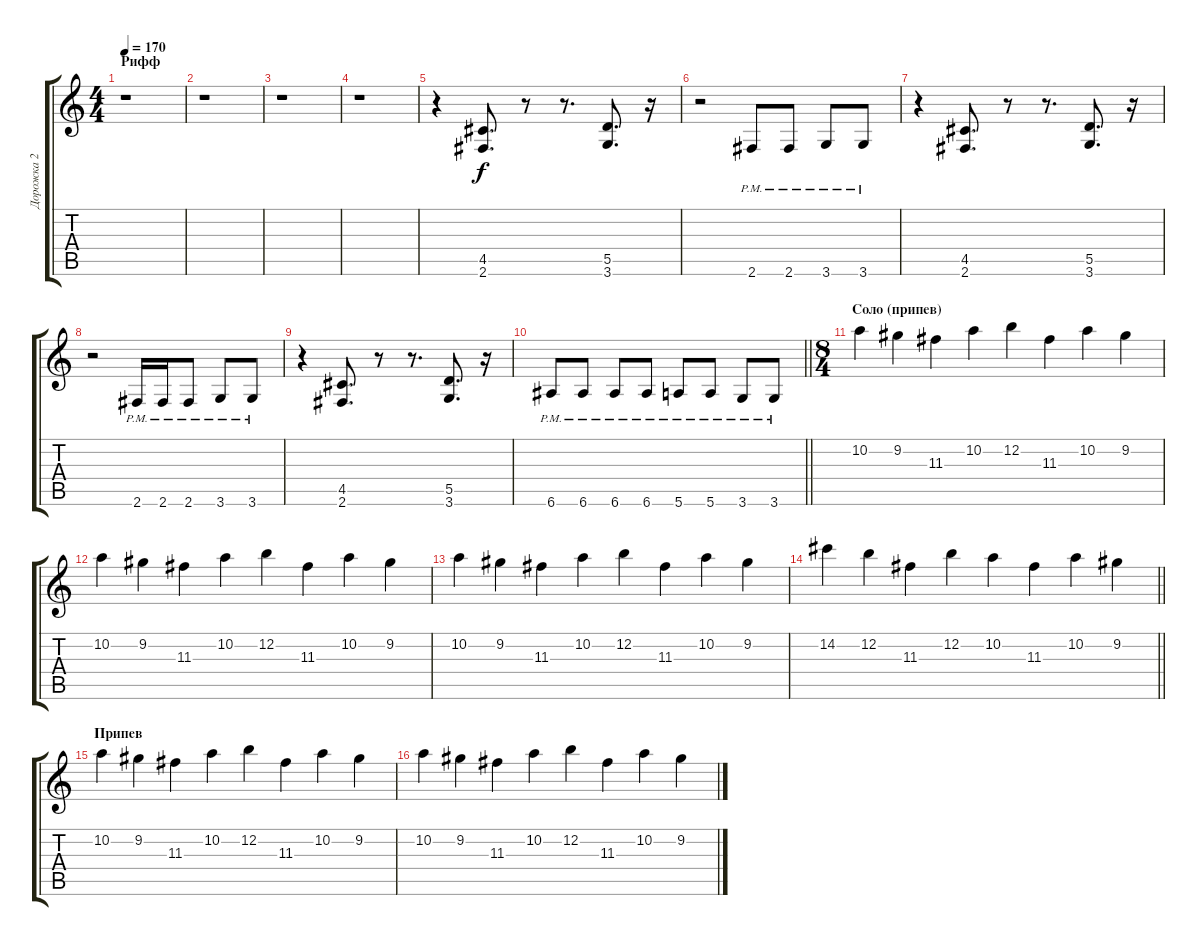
\track ("Дорожка 2" "Дорожка 2") {instrument distortionguitar}
\staff {score tabs}
\tuning (E4 B3 G3 D3 A2 E2) {hide}
\ts (4 4)
\section ("" "Рифф")
\tempo 170
\clef g2
\ks c
r.1{dy f} |
r.1 |
r.1 |
r.1 |
r.4 (4.5 2.6).8{d} r.8 r.8{d} (5.5 3.6).8{d} r.16 |
r.2 2.6{pm}.8 2.6{pm}.8 3.6{pm}.8 3.6{pm}.8 |
r.4 (4.5 2.6).8{d} r.8 r.8{d} (5.5 3.6).8{d} r.16 |
r.2 2.6{pm}.16 2.6{pm}.16 2.6{pm}.8 3.6{pm}.8 3.6{pm}.8 |
r.4 (4.5 2.6).8{d} r.8 r.8{d} (5.5 3.6).8{d} r.16 |
\barLineRight lightlight
6.6{pm}.8 6.6{pm}.8 6.6{pm}.8 6.6{pm}.8 5.6{pm}.8 5.6{pm}.8 3.6{pm}.8 3.6{pm}.8 |
\ts (8 4)
\section ("" "Соло (припев)")
10.2.4 9.2.4 11.3.4 10.2.4 12.2.4 11.3.4 10.2.4 9.2.4 |
10.2.4 9.2.4 11.3.4 10.2.4 12.2.4 11.3.4 10.2.4 9.2.4 |
10.2.4 9.2.4 11.3.4 10.2.4 12.2.4 11.3.4 10.2.4 9.2.4 |
\barLineRight lightlight
14.2.4 12.2.4 11.3.4 12.2.4 10.2.4 11.3.4 10.2.4 9.2.4 |
\section ("" "Припев")
10.2.4 9.2.4 11.3.4 10.2.4 12.2.4 11.3.4 10.2.4 9.2.4 |
10.2.4 9.2.4 11.3.4 10.2.4 12.2.4 11.3.4 10.2.4 9.2.4
